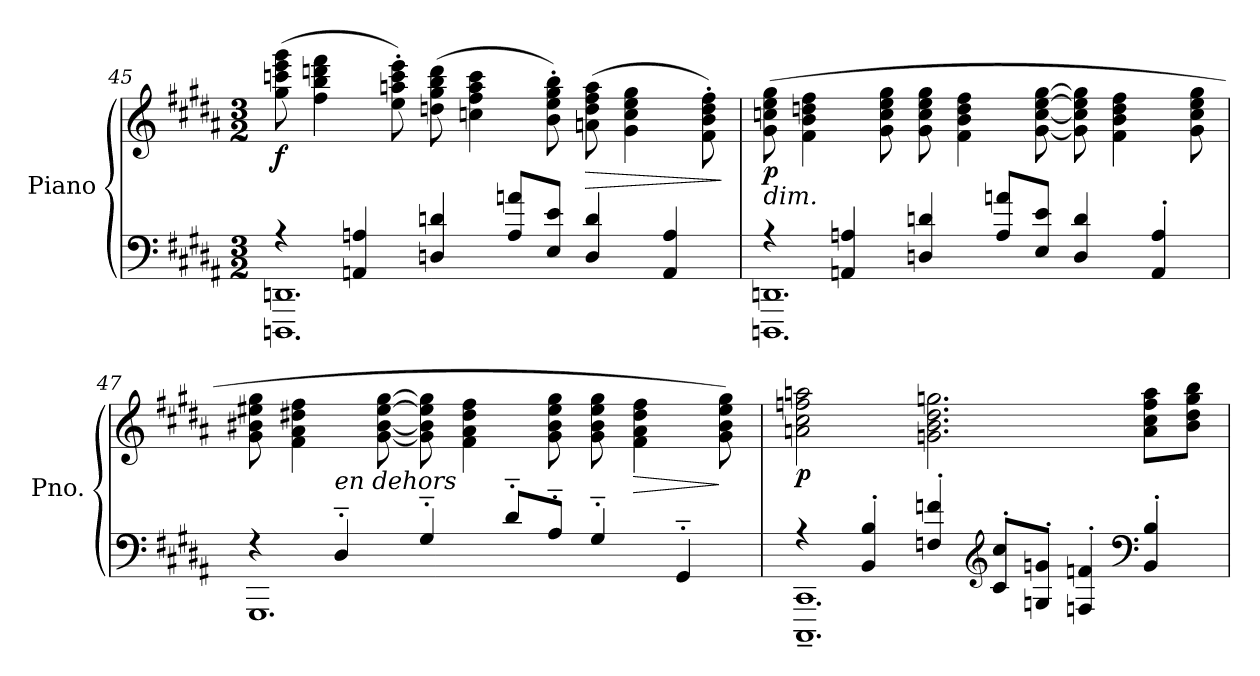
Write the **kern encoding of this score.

**kern	**kern	**dynam
*part1	*part1	*part1
*staff2	*staff1	*staff1/2
*I"Piano	*	*
*I'Pno.	*	*
*clefF4	*clefG2	*
*k[f#c#g#d#a#]	*k[f#c#g#d#a#]	*
*M3/2	*M3/2	*
=45	=45	=45
*^	*	*
!	!	!	!LO:DY:b
4r	1.DDDn 1.DDn	(>8gg#\ 8cccn\ 8eee\ 8ggg#\	f
.	.	4ff#\ 4bb\ 4dddn\ 4fff#\	.
4AAn/ 4An/	.	.	.
.	.	8ee\' 8aan\' 8ccc\' 8eee\')	.
4Dn/ 4dn/	.	(>8ddn\ 8gg#\ 8bb\ 8ddd\	.
.	.	4ccn\ 4ff#\ 4aa\ 4ccc\	.
8A/ 8an/L	.	.	.
8E/ 8e/J	.	8b\' 8ee\' 8gg#\' 8bb\')	.
!	!	!	!LO:HP:b
4D/ 4d/	.	(>8an\ 8dd\ 8ff#\ 8aa\	>
.	.	4g#\ 4cc\ 4ee\ 4gg#\	.
4AA/ 4A/	.	.	.
.	.	8f#\' 8b\' 8dd\' 8ff#\')	.
*v	*v	*	*
.	.	]
!!LO:PB:g=z
=46	=46	=46
*^	*	*
!	!	!LO:TX:b:i:t=dim.	!
!	!	!	!LO:DY:b
4r	1.DDDn 1.DDn	(>8g#\ 8ccn\ 8ee\ 8gg#\	p
.	.	4f#\ 4b\ 4ddn\ 4ff#\	.
4AAn/ 4An/	.	.	.
.	.	8g#\ 8cc\ 8ee\ 8gg#\	.
4Dn/ 4dn/	.	8g#\ 8cc\ 8ee\ 8gg#\	.
.	.	4f#\ 4b\ 4dd\ 4ff#\	.
8A/ 8an/L	.	.	.
8E/ 8e/J	.	[8g#\ [8cc\ [8ee\ [8gg#\	.
4D/ 4d/	.	8g#\] 8cc\] 8ee\] 8gg#\]	.
.	.	4f#\ 4b\ 4dd\ 4ff#\	.
4AA/'< 4A/'<	.	.	.
.	.	8g#\ 8cc\ 8ee\ 8gg#\	.
=47	=47	=47	=47
!	!	!	!LO:DY:b
!	!	!	!LO:DY:n=1:b
4r	1.GGG#	8g#\ 8b#X\ 8ee#X\ 8gg#\	other-dynamics p
.	.	4f#\ 4a#\ 4dd#X\ 4ff#\	.
!LO:TX:i:t=en dehors	!	!	!
4D#'~/	.	.	.
.	.	[8g#\ [8b#\ [8ee#\ [8gg#\	.
4G#'~/	.	8g#\] 8b#\] 8ee#\] 8gg#\]	.
.	.	4f#\ 4a#\ 4dd#\ 4ff#\	.
8d#'~/L	.	.	.
8A#'~/J	.	8g#\ 8b#\ 8ee#\ 8gg#\	.
4G#'~/	.	8g#\ 8b#\ 8ee#\ 8gg#\	.
!	!	!	!LO:HP:b
.	.	4f#\ 4a#\ 4dd#\ 4ff#\	>
4GG#'<~</	.	.	.
.	.	8g#\ 8b#\ 8ee#\ 8gg#\)	]
=48	=48	=48	=48
!	!	!	!LO:DY:b
4r	1.CCC#~ 1.CC#~	2an\ 2cc#\ 2ffn\ 2aan\	p
4BB/'< 4B/'<	.	.	.
4Fn/'< 4fn/'<	.	2.gn\ 2.b\ 2.dd#\ 2.ggn\	.
*clefG2	*	*	*
8c#/'< 8cc#/'<L	.	.	.
8Gn/'< 8gn/'<J	.	.	.
4Fn/'< 4fn/'<	.	.	.
*clefF4	*	*	*
4BB/'< 4B/'<	.	8a\ 8cc#\ 8ff\ 8aa\L	.
.	.	8b\ 8dd#\ 8gg\ 8bb\J	.
*v	*v	*	*
=	=	=
*-	*-	*-
